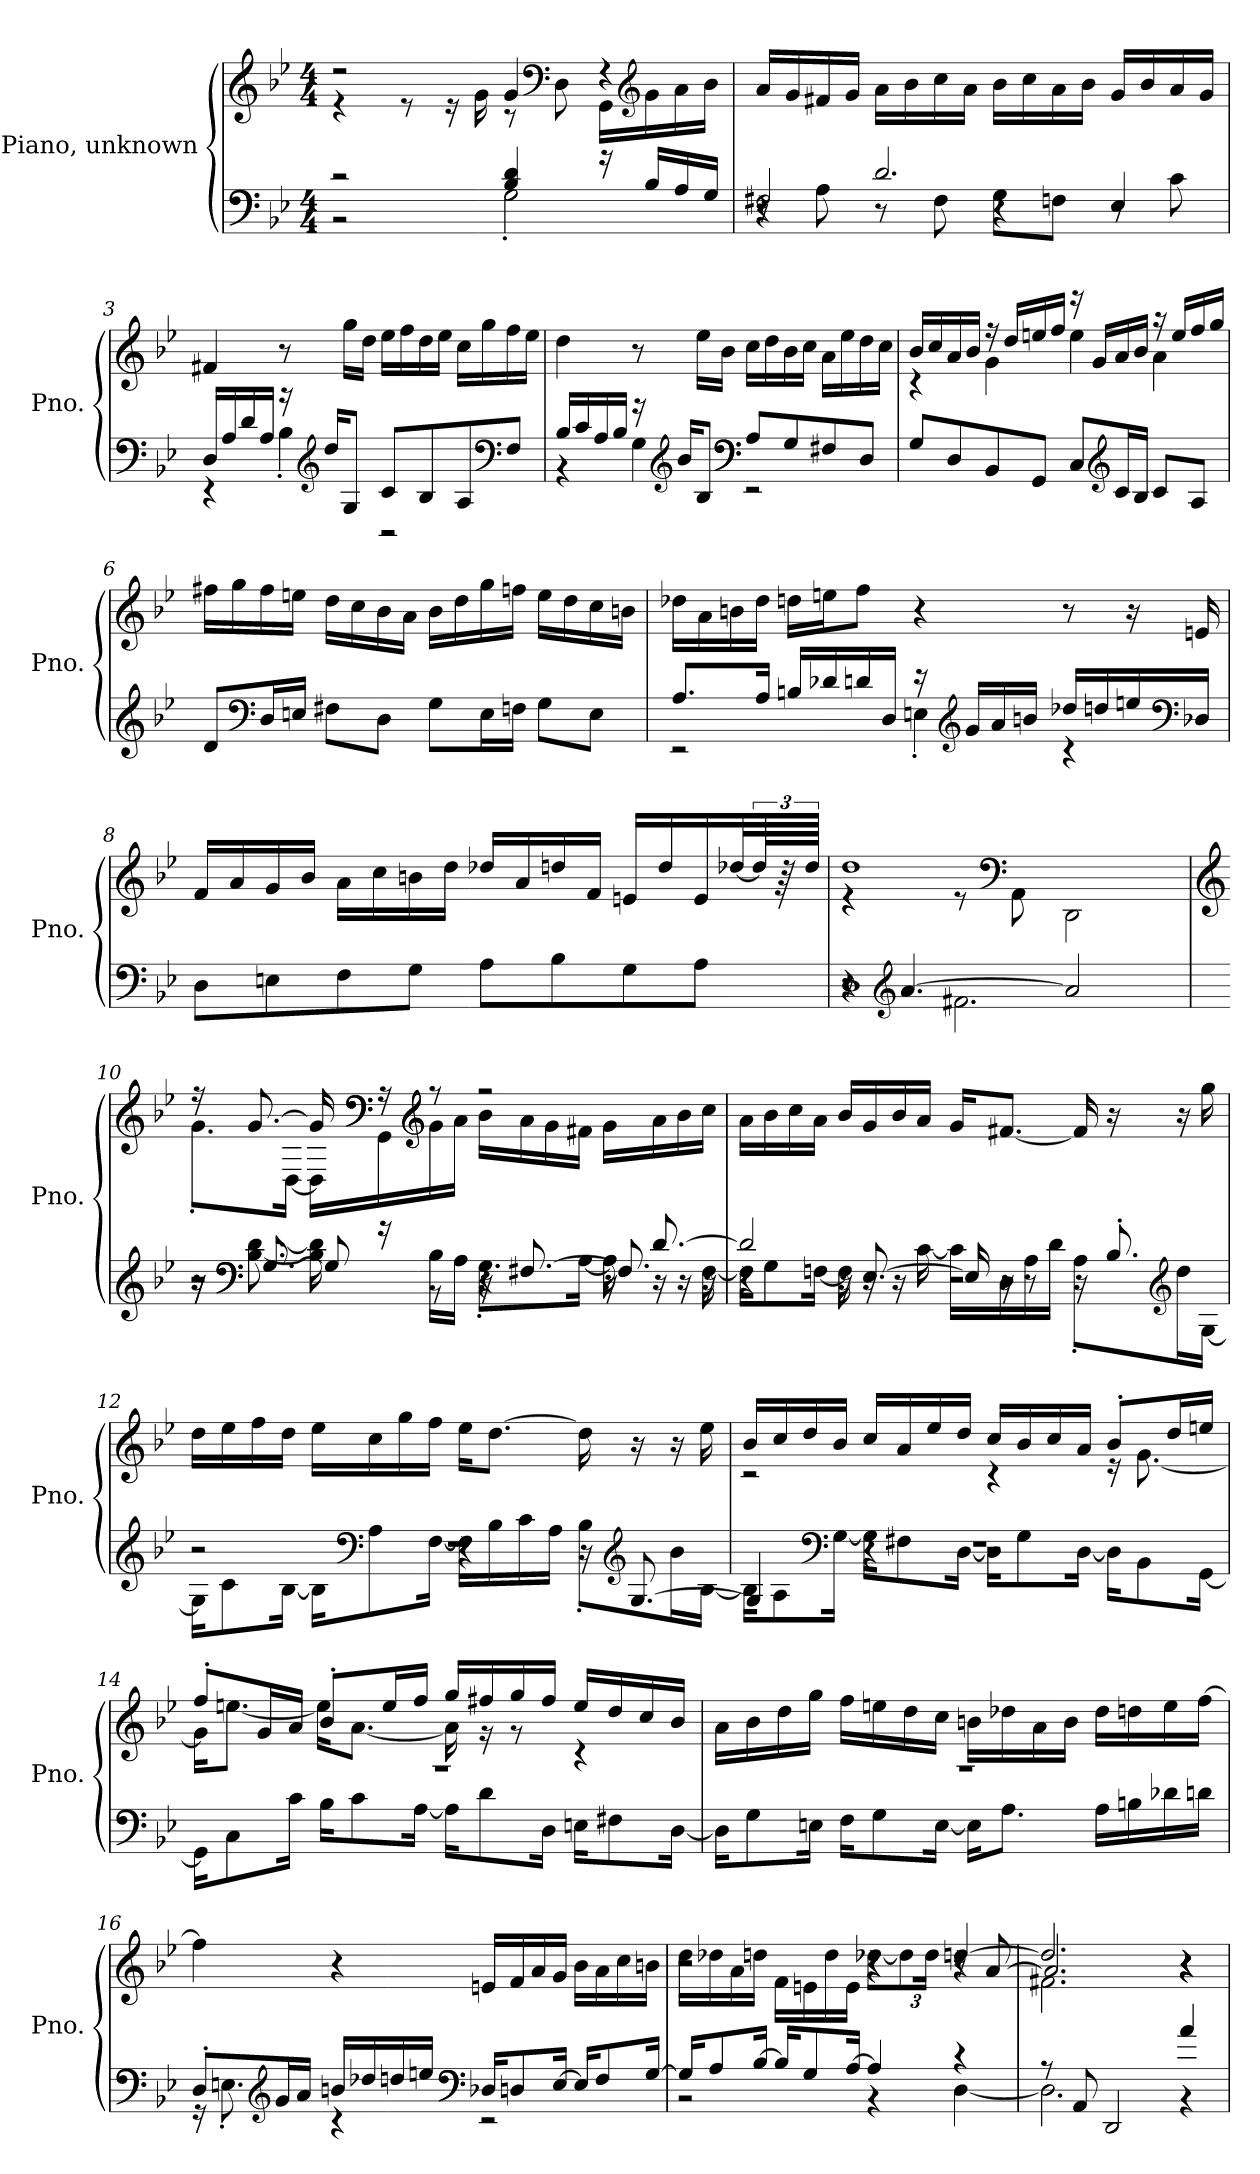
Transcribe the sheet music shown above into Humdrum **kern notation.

**kern	**kern
*part1	*part1
*staff2	*staff1
*I"Piano, unknown	*
*I'Pno.	*
*clefF4	*clefG2
*k[b-e-]	*k[b-e-]
*M4/4	*M4/4
*MM120	*MM120
=1	=1
*^	*^
2r	2r	2r	4r
.	.	.	8r
.	.	.	16r
.	.	.	16g\
4B-/ 4d/	2G'\	4g/	8r
*	*	*clefF4	*
.	.	.	8D\
16r	.	4r	16GG\LL
*	*	*clefG2	*
16B-/LL	.	.	16g\
16A/	.	.	16a\
16G/JJ	.	.	16b-\JJ
*	*	*v	*v
=2	=2	=2
*	*^	*
4r	8r	2F#X/	16a/LL
.	.	.	16g/
.	8A\	.	16f#X/
.	.	.	16g/JJ
2.d/	8r	.	16a\LL
.	.	.	16b-\
.	8F#\	.	16cc\
.	.	.	16a\JJ
.	8G\L	4r	16b-\LL
.	.	.	16cc\
.	8Fn\J	.	16a\
.	.	.	16b-\JJ
.	8r	4E-/	16g/LL
.	.	.	16b-/
.	8c\	.	16a/
.	.	.	16g/JJ
*	*v	*v	*
!!LO:LB:g=z
=3	=3	=3
16D/LL	4r	4f#X/
16A/	.	.
16d/	.	.
16A/JJ	.	.
16r	4B-'\	8r
*clefG2	*	*
16dd/KL	.	.
8G/J	.	16gg\LL
.	.	16dd\JJ
8c/L	2r	16ee-\LL
.	.	16ff\
8B-/	.	16dd\
.	.	16ee-\JJ
8A/	.	16cc\LL
.	.	16gg\
*clefF4	*	*
8F/J	.	16ff\
.	.	16ee-\JJ
=4	=4	=4
16B-/LL	4r	4dd\
16c/	.	.
16A/	.	.
16B-/JJ	.	.
16r	4G\	8r
*clefG2	*	*
16b-/KL	.	.
8B-/J	.	16ee-\LL
.	.	16b-\JJ
*clefF4	*	*
8A/L	2r	16cc\LL
.	.	16dd\
8G/	.	16b-\
.	.	16cc\JJ
8F#X/	.	16a\LL
.	.	16ee-\
8D/J	.	16dd\
.	.	16cc\JJ
*v	*v	*
!!LO:LB:g=z
=5	=5
*	*^
8G/L	16b-/LL	4r
.	16cc/	.
8D/	16a/	.
.	16b-/JJ	.
8BB-/	16r	4g\
.	16dd/LL	.
8GG/J	16een/	.
.	16ff/JJ	.
8C/L	16r	4ee\
.	16g/LL	.
*clefG2	*	*
16c/L	16a/	.
16B-/JJ	16b-/JJ	.
8c/L	16r	4a\
.	16ee/LL	.
8A/J	16ff/	.
.	16gg/JJ	.
*	*v	*v
=6	=6
8d/L	16ff#X\LL
.	16gg\
*clefF4	*
16D/L	16ff#\
16En/JJ	16een\JJ
8F#X\L	16dd\LL
.	16cc\
8D\J	16b-\
.	16a\JJ
8G\L	16b-\LL
.	16dd\
16E\L	16gg\
16Fn\JJ	16ffn\JJ
8G\L	16ee\LL
.	16dd\
8E\J	16cc\
.	16bn\JJ
!!LO:LB:g=z
=7	=7
*^	*
8.A/L	2r	16dd-X\LL
.	.	16a\
.	.	16bn\
16A/Jk	.	16dd-\JJ
16Bn/LL	.	16ddn\LL
16d-X/	.	16een\J
16dn/	.	8ff\J
16D/JJ	.	.
16r	4En'\	4r
*clefG2	*	*
16g/LL	.	.
16a/	.	.
16bn/JJ	.	.
16dd-X/LL	4r	8r
16ddn/	.	.
16een/	.	16r
*clefF4	*	*
16D-X/JJ	.	16en/
*v	*v	*
!!LO:LB:g=z
=8	=8
8D\L	16f/LL
.	16a/
8En\	16g/
.	16b-/JJ
8F\	16a\LL
.	16cc\
8G\J	16bn\
.	16dd\JJ
8A\L	16dd-X/LL
.	16a/
8B-\	16ddn/
.	16f/JJ
8G\	16en/LL
.	16dd/
8A\J	16e/
.	[32dd-X/L
.	96dd-/JJJk]
.	96r
.	96dd-\
=9	=9
*^	*^
*	*^	*	*
8r	4r	1D	1dd	4r
*clefG2	*	*	*	*
[4.a/	.	.	.	.
.	2.f#X\	.	.	8r
*	*	*	*clefF4	*
.	.	.	.	8AA\
2a/]	.	.	.	2DD\
!!LO:LB:g=z	!!
=10	=10	=10	=10	=10
*	*	*	*clefG2	*
2r	16r	16r	16r	8.g'\L
*clefF4	*	*	*	*
.	[8.B-\ [8.d\	[8.G/	[8.g/	.
.	.	.	.	[16D\Jk
.	16B-\] 16d\]	8G/]	16g/]	16D\LL]
*	*	*	*clefF4	*
.	16r	.	16r	16GG\
*	*	*	*clefG2	*
.	16B-\LL	8r	8r	16g\
.	16A\JJ	.	.	16a\JJ
4r	8.G'\L	16r	2r	16b-\LL
.	.	[8.F#X/	.	16a\
.	.	.	.	16g\
.	[16A\Jk	.	.	16f#X\JJ
16r	16A\]	8.F#/]	.	16g\LL
[8.d/	16r	.	.	16a\
.	16r	.	.	16b-\
.	[16F#\	16r	.	16cc\JJ
*	*	*	*v	*v
!!LO:PB:g=z
=11	=11	=11	=11
2d/]	16F#\KL]	4r	16a\LL
.	8G\	.	16b-\
.	.	.	16cc\
.	[16Fn\Jk	.	16a\JJ
.	16F\]	16r	16b-/LL
.	16r	[8.E-/	16g/
.	16r	.	16b-/
.	[16c\	.	16a/JJ
2r	16c\LL]	16E-/]	16g/KL
.	16D\	16r	[8.f#X/J
.	16A\	8r	.
.	16d\JJ	.	.
.	8A'\L	16r	16f#/]
.	.	8.B-'/	16r
*clefG2	*	*	*
.	16dd\L	.	16r
.	[16G\JJ	.	16gg\
=12	=12	=12	=12
1r	16G\KL]	2r	16dd\LL
.	8c\	.	16ee-\
.	.	.	16ff\
.	[16B-\Jk	.	16dd\JJ
.	16B-\KL]	.	16ee-\LL
*clefF4	*	*	*
.	8A\	.	16cc\
.	.	.	16gg\
.	[16F\Jk	.	16ff\JJ
.	16F\LL]	4r	16ee-\KL
.	16B-\	.	[8.dd\J
.	16c\	.	.
.	16A\JJ	.	.
.	8B-'\L	16r	16dd\]
*clefG2	*	*	*
.	.	[8.G/	16r
.	16b-\L	.	16r
.	[16B-\JJ	.	16ee-\
!!LO:LB:g=z
=13	=13	=13	=13
*	*	*	*^
1r	16B-\KL]	4G/]	16b-/LL	2r
.	8A\	.	16cc/	.
.	.	.	16dd/	.
*clefF4	*	*	*	*
.	[16G\Jk	.	16b-/JJ	.
.	16G\KL]	4r	16cc/LL	.
.	8F#X\	.	16a/	.
.	.	.	16ee-/	.
.	[16D\Jk	.	16dd/JJ	.
.	16D\KL]	2r	16cc/LL	4r
.	8G\	.	16b-/	.
.	.	.	16cc/	.
.	[16D\Jk	.	16a/JJ	.
.	16D\KL]	.	8b-'/L	16r
.	8BB-\	.	.	[8.g\
.	.	.	16dd/L	.
.	[16GG\Jk	.	16een/JJ	.
*	*v	*v	*	*
=14	=14	=14	=14
1r	16GG\KL]	8ff'/L	16g\KL]
.	8C\	.	[8.een\J
.	.	16g/L	.
.	16c\Jk	16a/JJ	.
.	16B-\KL	8b-'/L	16ee\KL]
.	8c\	.	[8.a\J
.	.	16ee/L	.
.	[16A\Jk	16ff/JJ	.
.	16A\KL]	16gg/LL	16a\]
.	8d\	16ff#X/	16r
.	.	16gg/	8r
.	16D\Jk	16ff#/JJ	.
.	16En\KL	16ee/LL	4r
.	8F#X\	16dd/	.
.	.	16cc/	.
.	[16D\Jk	16b-/JJ	.
*	*	*v	*v
!!LO:LB:g=z
=15	=15	=15
1r	16D\KL]	16a\LL
.	8G\	16b-\
.	.	16dd\
.	16En\Jk	16gg\JJ
.	16F\KL	16ff\LL
.	8G\	16een\
.	.	16dd\
.	[16E\Jk	16cc\JJ
.	16E\KL]	16bn\LL
.	8.A\J	16dd-X\
.	.	16a\
.	.	16b\JJ
.	16A\LL	16dd-\LL
.	16Bn\	16ddn\
.	16d-X\	16ee\
.	16dn\JJ	[16ff\JJ
!!LO:LB:g=z
=16	=16	=16
8D'/L	16r	4ff\]
.	8.En'\	.
*clefG2	*	*
16g/L	.	.
16a/JJ	.	.
16bn/LL	4r	4r
16dd-X/	.	.
16ddn/	.	.
16een/JJ	.	.
*clefF4	*	*
16D-X/KL	2r	16en/LL
8Dn/	.	16f/
.	.	16a/
[16E/Jk	.	16g/JJ
16E/KL]	.	16b-\LL
8F/	.	16a\
.	.	16cc\
[16G/Jk	.	16bn\JJ
=17	=17	=17
*	*	*^
*	*	*	*^
16G/KL]	2r	2r	16dd\LL	2r
8A/	.	.	16dd-X\	.
.	.	.	16a\	.
[16B-/Jk	.	.	16ddn\JJ	.
16B-/KL]	.	.	16f\LL	.
8G/	.	.	16en\	.
.	.	.	16dd\	.
[16A/Jk	.	.	16e\JJ	.
4A/]	4r	4r	[8dd-X\L	4r
*	*	*	*Xbrackettup	*
.	.	.	12dd-\]	.
.	.	.	24dd-\Jk	.
4r	[4D\	[4ddn/	4r	8r
.	.	.	.	[8a/
!!LO:LB:g=z	!!	!!
=18	=18	=18	=18	=18
8r	2.D\]	2.dd/]	2.f#X\	2.a/]
8AA/	.	.	.	.
2DD/	.	.	.	.
4a/	4r	4r	4r	4r
*v	*v	*	*	*
*	*v	*v	*v
=	=
*-	*-
